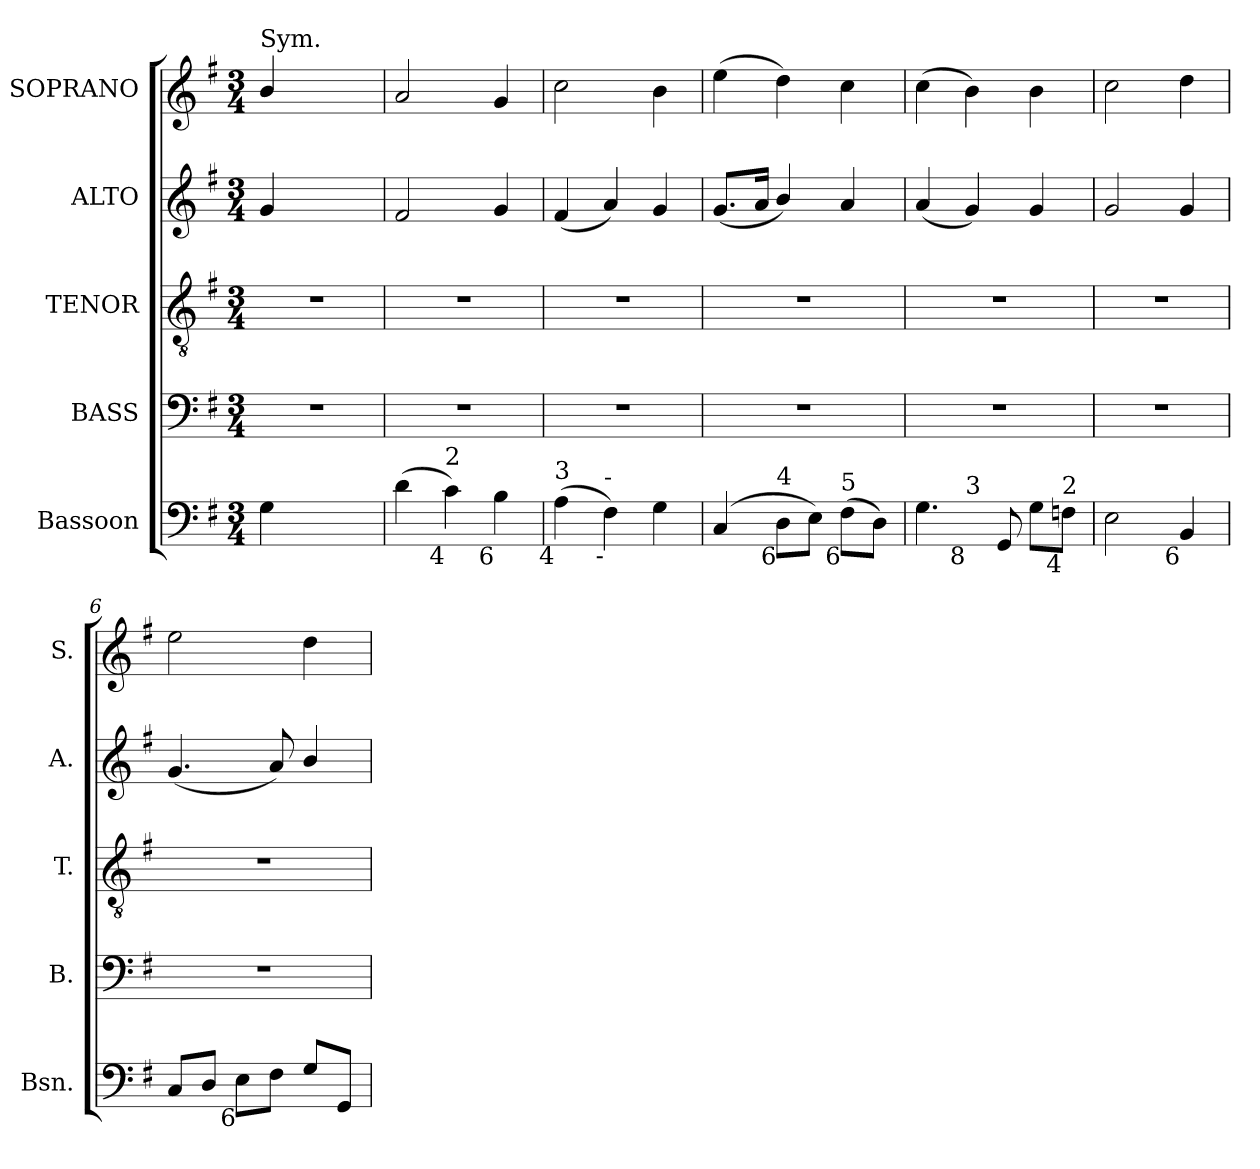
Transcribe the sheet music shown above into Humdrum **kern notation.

**kern	**kern	**kern	**kern	**kern
*part5	*part4	*part3	*part2	*part1
*staff5	*staff4	*staff3	*staff2	*staff1
*I"Bassoon	*I"BASS	*I"TENOR	*I"ALTO	*I"SOPRANO
*I'Bsn.	*I'B.	*I'T.	*I'A.	*I'S.
!!LO:PB:g=z
*clefF4	*clefF4	*clefGv2	*clefG2	*clefG2
*	*	*ITrd7c12	*	*
*k[f#]	*k[f#]	*k[f#]	*k[f#]	*k[f#]
*G:	*G:	*G:	*G:	*G:
*M3/4	*M3/4	*M3/4	*M3/4	*M3/4
=	=	=	=	=
!	!	!	!	!LO:TX:a:t=Sym.
!	!LO:N:vis=1	!LO:N:vis=1	!	!
4Gi\	2.r	2.r	4gi/	4bi/
2ryy	.	.	2ryy	2ryy
=1	=1	=1	=1	=1
!	!LO:N:vis=1	!LO:N:vis=1	!	!
(4di\	2.r	2.r	2f#i/	2ai/
!LO:TX:b:rj:t=4	!	!	!	!
!LO:TX:t=2	!	!	!	!
4ci\)	.	.	.	.
!LO:TX:b:rj:t=6	!	!	!	!
4Bi\	.	.	4gi/	4gi/
=2	=2	=2	=2	=2
!LO:TX:b:rj:t=4	!	!	!	!
!LO:TX:t=3	!	!	!	!
!	!LO:N:vis=1	!LO:N:vis=1	!	!
(4Ai\	2.r	2.r	(4f#i/	2cci\
!LO:TX:b:rj:t=-	!	!	!	!
!LO:TX:t=-	!	!	!	!
4F#i\)	.	.	4ai/)	.
4Gi\	.	.	4gi/	4bi\
=3	=3	=3	=3	=3
!	!LO:N:vis=1	!LO:N:vis=1	!	!
(4Ci/	2.r	2.r	(8.gi/L	(4eei\
.	.	.	16ai/Jk	.
!LO:TX:b:rj:t=6	!	!	!	!
!LO:TX:t=4	!	!	!	!
8Di\L	.	.	4bi/)	4ddi\)
8Ei\J)	.	.	.	.
!LO:TX:b:rj:t=6	!	!	!	!
!LO:TX:t=5	!	!	!	!
(8F#i\L	.	.	4ai/	4cci\
8Di\J)	.	.	.	.
=4	=4	=4	=4	=4
!LO:TX:b:rj:t=9	!	!	!	!
!LO:TX:t=4	!	!	!	!
!	!LO:N:vis=1	!LO:N:vis=1	!	!
*^	*	*	*	*
4.Gi\	4ryy	2.r	2.r	(4ai/	(4cci\
!	!LO:TX:b:rj:t=8	!	!	!	!
!	!LO:TX:t=3	!	!	!	!
.	2ryy	.	.	4gi/)	4bi\)
8GGi/	.	.	.	.	.
8Gi\L	.	.	.	4gi/	4bi\
!LO:TX:b:rj:t=4	!	!	!	!	!
!LO:TX:t=2	!	!	!	!	!
8Fni\J	.	.	.	.	.
=5	=5	=5	=5	=5	=5
!LO:TX:b:rj:t=6	!	!	!	!	!
!	!	!LO:N:vis=1	!LO:N:vis=1	!	!
*v	*v	*	*	*	*
2Ei\	2.r	2.r	2gi/	2cci\
!LO:TX:b:rj:t=6	!	!	!	!
4BBi/	.	.	4gi/	4ddi\
=6	=6	=6	=6	=6
!	!LO:N:vis=1	!LO:N:vis=1	!	!
8Ci/L	2.r	2.r	(4.gi/	2eei\
8Di/J	.	.	.	.
!LO:TX:b:rj:t=6	!	!	!	!
8Ei\L	.	.	.	.
8F#i\J	.	.	8ai/)	.
8Gi/L	.	.	4bi/	4ddi\
8GGi/J	.	.	.	.
=	=	=	=	=
*-	*-	*-	*-	*-
